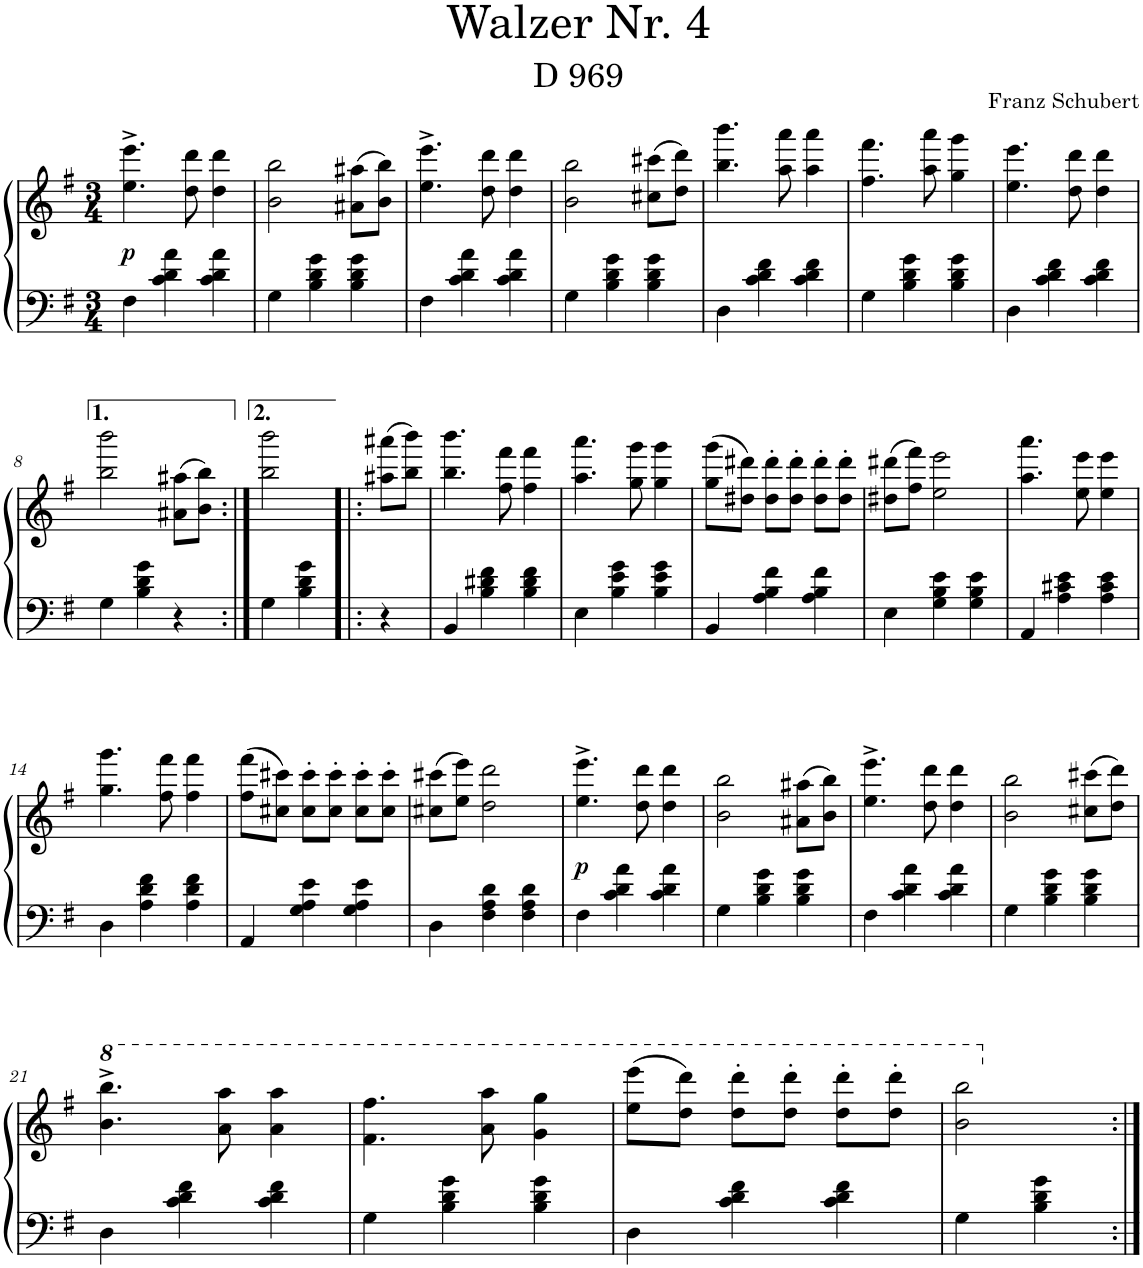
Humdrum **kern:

**kern	**kern	**dynam
*part1	*part1	*part1
*staff2	*staff1	*staff1/2
*I"Piano	*	*
*I'Pno.	*	*
*clefF4	*clefG2	*
*k[f#]	*k[f#]	*
*M3/4	*M3/4	*
=1	=1	=1
!	!	!LO:DY:b
4F#\	4.ee\^ 4.eee\^	p
4c\ 4d\ 4a\	.	.
.	8dd\ 8ddd\	.
4c\ 4d\ 4a\	4dd\ 4ddd\	.
=2	=2	=2
4G\	2b\ 2bb\	.
4B\ 4d\ 4g\	.	.
4B\ 4d\ 4g\	(8a#X\ 8aa#X\L	.
.	8b\ 8bb\J)	.
=3	=3	=3
4F#\	4.ee\^ 4.eee\^	.
4c\ 4d\ 4a\	.	.
.	8dd\ 8ddd\	.
4c\ 4d\ 4a\	4dd\ 4ddd\	.
=4	=4	=4
4G\	2b\ 2bb\	.
4B\ 4d\ 4g\	.	.
4B\ 4d\ 4g\	(8cc#X\ 8ccc#X\L	.
.	8dd\ 8ddd\J)	.
=5	=5	=5
4D\	4.bb\ 4.bbb\	.
4c\ 4d\ 4f#\	.	.
.	8aa\ 8aaa\	.
4c\ 4d\ 4f#\	4aa\ 4aaa\	.
=6	=6	=6
4G\	4.ff#\ 4.fff#\	.
4B\ 4d\ 4g\	.	.
.	8aa\ 8aaa\	.
4B\ 4d\ 4g\	4gg\ 4ggg\	.
=7	=7	=7
4D\	4.ee\ 4.eee\	.
4c\ 4d\ 4f#\	.	.
.	8dd\ 8ddd\	.
4c\ 4d\ 4f#\	4dd\ 4ddd\	.
!!LO:LB:g=z
=8	=8	=8
4G\	2bb\ 2bbb\	.
4B\ 4d\ 4g\	.	.
4r	(8a#X\ 8aa#X\L	.
.	8b\ 8bb\J)	.
=8X1:|!	=8X1:|!	=8X1:|!
4G\	2bb\ 2bbb\	.
4B\ 4d\ 4g\	.	.
=8X2!|:	=8X2!|:	=8X2!|:
4r	(8aa#X\ 8aaa#X\L	.
.	8bb\ 8bbb\J)	.
=9	=9	=9
4BB/	4.bb\ 4.bbb\	.
4B\ 4d#X\ 4f#\	.	.
.	8ff#\ 8fff#\	.
4B\ 4d#\ 4f#\	4ff#\ 4fff#\	.
=10	=10	=10
4E\	4.aa\ 4.aaa\	.
4B\ 4e\ 4g\	.	.
.	8gg\ 8ggg\	.
4B\ 4e\ 4g\	4gg\ 4ggg\	.
=11	=11	=11
4BB/	(8gg\ 8ggg\L	.
.	8dd#X\ 8ddd#X\J)	.
4A\ 4B\ 4f#\	8dd#\' 8ddd#\'L	.
.	8dd#\' 8ddd#\'J	.
4A\ 4B\ 4f#\	8dd#\' 8ddd#\'L	.
.	8dd#\' 8ddd#\'J	.
=12	=12	=12
4E\	(8dd#X\ 8ddd#X\L	.
.	8ff#\ 8fff#\J)	.
4G\ 4B\ 4e\	2ee\ 2eee\	.
4G\ 4B\ 4e\	.	.
=13	=13	=13
4AA/	4.aa\ 4.aaa\	.
4A\ 4c#X\ 4e\	.	.
.	8ee\ 8eee\	.
4A\ 4c#\ 4e\	4ee\ 4eee\	.
!!LO:LB:g=z
=14	=14	=14
4D\	4.gg\ 4.ggg\	.
4A\ 4d\ 4f#\	.	.
.	8ff#\ 8fff#\	.
4A\ 4d\ 4f#\	4ff#\ 4fff#\	.
=15	=15	=15
4AA/	(8ff#\ 8fff#\L	.
.	8cc#X\ 8ccc#X\J)	.
4G\ 4A\ 4e\	8cc#\' 8ccc#\'L	.
.	8cc#\' 8ccc#\'J	.
4G\ 4A\ 4e\	8cc#\' 8ccc#\'L	.
.	8cc#\' 8ccc#\'J	.
=16	=16	=16
4D\	(8cc#X\ 8ccc#X\L	.
.	8ee\ 8eee\J)	.
4F#\ 4A\ 4d\	2dd\ 2ddd\	.
4F#\ 4A\ 4d\	.	.
=17	=17	=17
!	!	!LO:DY:b
4F#\	4.ee\^ 4.eee\^	p
4c\ 4d\ 4a\	.	.
.	8dd\ 8ddd\	.
4c\ 4d\ 4a\	4dd\ 4ddd\	.
=18	=18	=18
4G\	2b\ 2bb\	.
4B\ 4d\ 4g\	.	.
4B\ 4d\ 4g\	(8a#X\ 8aa#X\L	.
.	8b\ 8bb\J)	.
=19	=19	=19
4F#\	4.ee\^ 4.eee\^	.
4c\ 4d\ 4a\	.	.
.	8dd\ 8ddd\	.
4c\ 4d\ 4a\	4dd\ 4ddd\	.
=20	=20	=20
4G\	2b\ 2bb\	.
4B\ 4d\ 4g\	.	.
4B\ 4d\ 4g\	(8cc#X\ 8ccc#X\L	.
.	8dd\ 8ddd\J)	.
!!LO:LB:g=z
=21	=21	=21
*	*8va	*
4D\	4.bb\^ 4.bbb\^	.
4c\ 4d\ 4f#\	.	.
.	8aa\ 8aaa\	.
4c\ 4d\ 4f#\	4aa\ 4aaa\	.
=22	=22	=22
4G\	4.ff#\ 4.fff#\	.
4B\ 4d\ 4g\	.	.
.	8aa\ 8aaa\	.
4B\ 4d\ 4g\	4gg\ 4ggg\	.
=23	=23	=23
4D\	(8eee\ 8eeee\L	.
.	8ddd\ 8dddd\J)	.
4c\ 4d\ 4f#\	8ddd\' 8dddd\'L	.
.	8ddd\' 8dddd\'J	.
4c\ 4d\ 4f#\	8ddd\' 8dddd\'L	.
.	8ddd\' 8dddd\'J	.
=24	=24	=24
4G\	2bb\ 2bbb\	.
4B\ 4d\ 4g\	.	.
*	*X8va	*
=:|!	=:|!	=:|!
*-	*-	*-
